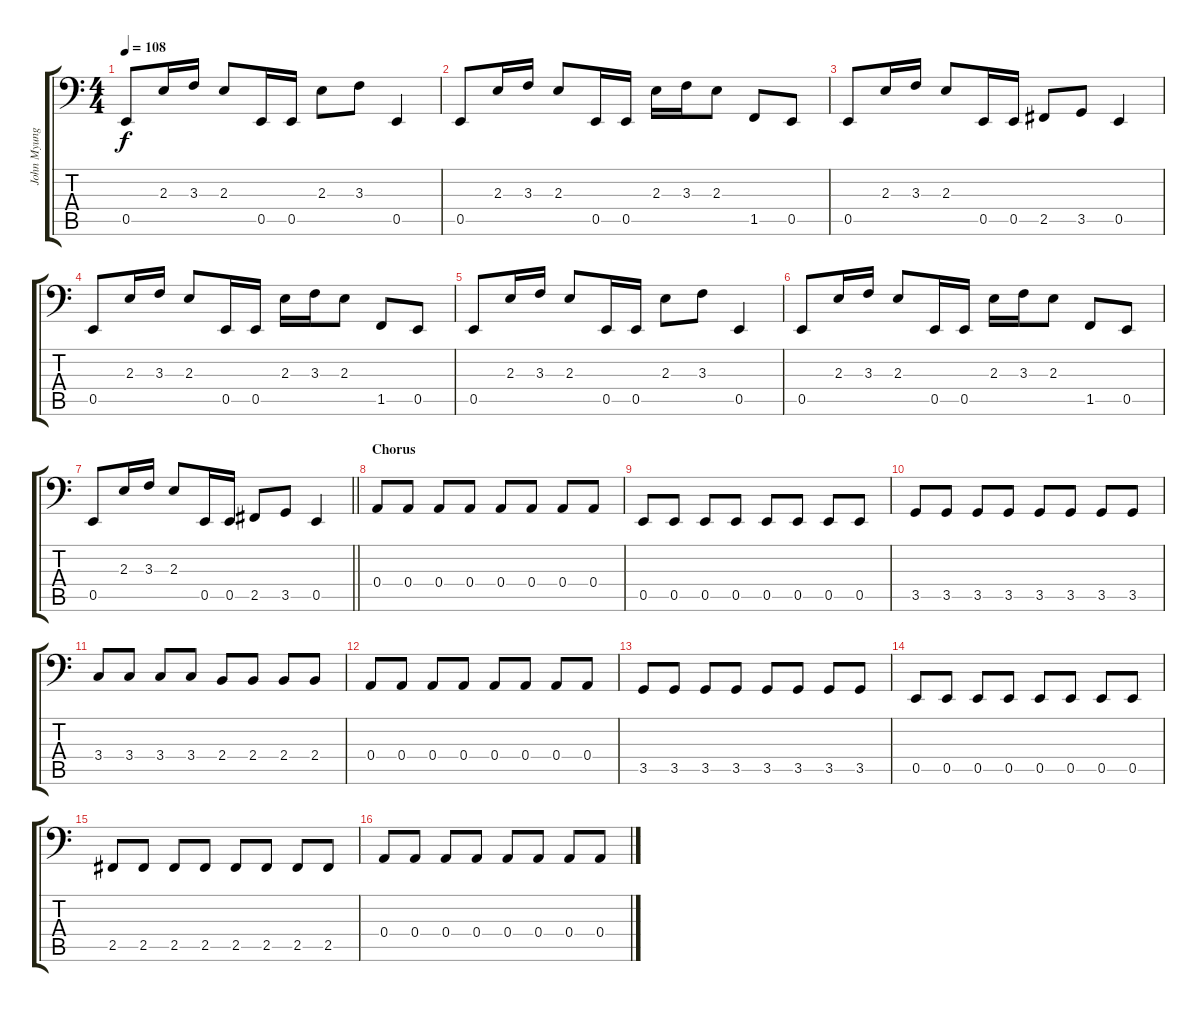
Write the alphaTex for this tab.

\track ("John Myung" "John Myung") {instrument electricbassfinger}
\staff {score tabs}
\tuning (C3 G2 D2 A1 E1 B0) {hide}
\ts (4 4)
\tempo 108
\clef f4
\ks c
0.5.8{dy f} 2.3.16 3.3.16 2.3.8 0.5.16 0.5.16 2.3.8 3.3.8 0.5.4 |
0.5.8 2.3.16 3.3.16 2.3.8 0.5.16 0.5.16 2.3.16 3.3.16 2.3.8 1.5.8 0.5.8 |
0.5.8 2.3.16 3.3.16 2.3.8 0.5.16 0.5.16 2.5.8 3.5.8 0.5.4 |
0.5.8 2.3.16 3.3.16 2.3.8 0.5.16 0.5.16 2.3.16 3.3.16 2.3.8 1.5.8 0.5.8 |
0.5.8 2.3.16 3.3.16 2.3.8 0.5.16 0.5.16 2.3.8 3.3.8 0.5.4 |
0.5.8 2.3.16 3.3.16 2.3.8 0.5.16 0.5.16 2.3.16 3.3.16 2.3.8 1.5.8 0.5.8 |
\barLineRight lightlight
0.5.8 2.3.16 3.3.16 2.3.8 0.5.16 0.5.16 2.5.8 3.5.8 0.5.4 |
\section ("" "Chorus")
0.4.8 0.4.8 0.4.8 0.4.8 0.4.8 0.4.8 0.4.8 0.4.8 |
0.5.8 0.5.8 0.5.8 0.5.8 0.5.8 0.5.8 0.5.8 0.5.8 |
3.5.8 3.5.8 3.5.8 3.5.8 3.5.8 3.5.8 3.5.8 3.5.8 |
3.4.8 3.4.8 3.4.8 3.4.8 2.4.8 2.4.8 2.4.8 2.4.8 |
0.4.8 0.4.8 0.4.8 0.4.8 0.4.8 0.4.8 0.4.8 0.4.8 |
3.5.8 3.5.8 3.5.8 3.5.8 3.5.8 3.5.8 3.5.8 3.5.8 |
0.5.8 0.5.8 0.5.8 0.5.8 0.5.8 0.5.8 0.5.8 0.5.8 |
2.5.8 2.5.8 2.5.8 2.5.8 2.5.8 2.5.8 2.5.8 2.5.8 |
0.4.8 0.4.8 0.4.8 0.4.8 0.4.8 0.4.8 0.4.8 0.4.8
